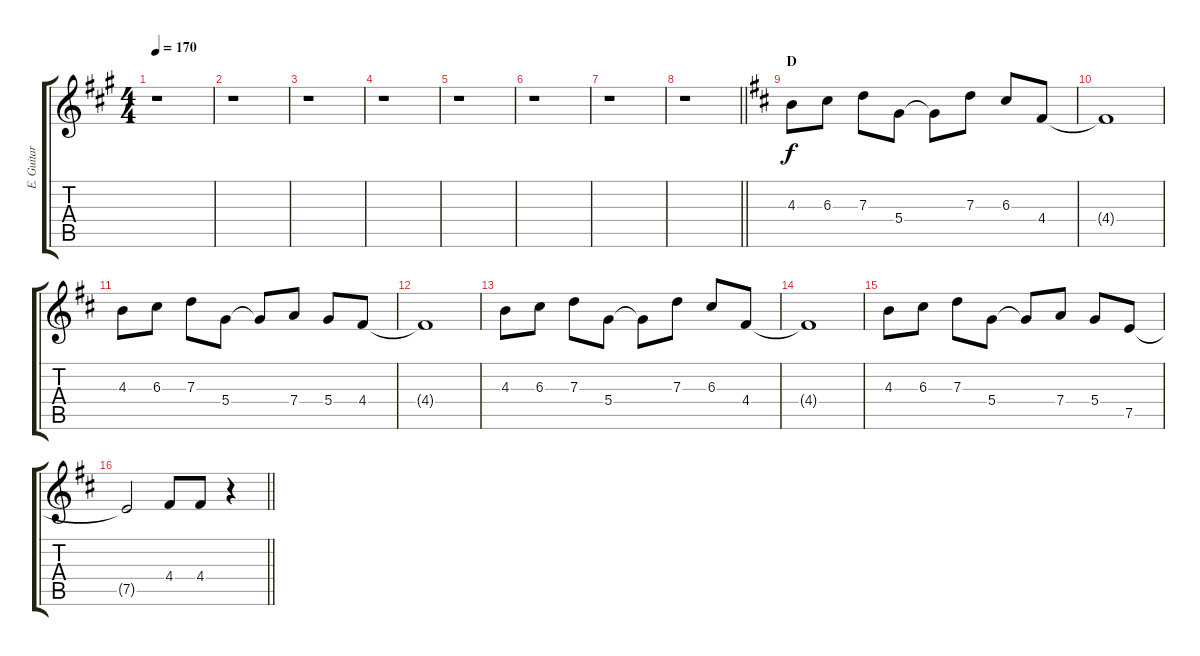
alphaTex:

\track ("E. Guitar II" "E. Guitar ") {instrument overdrivenguitar}
\staff {score tabs}
\tuning (E4 B3 G3 D3 A2 E2) {hide}
\ts (4 4)
\tempo 170
\clef g2
\ks a
r.1{dy f} |
r.1 |
r.1 |
r.1 |
r.1 |
r.1 |
r.1 |
\barLineRight lightlight
r.1 |
\section ("" "D")
\ks d
4.3.8 6.3.8 7.3.8 5.4.8 5.4{t}.8 7.3.8 6.3.8 4.4.8 |
4.4{t}.1 |
4.3.8 6.3.8 7.3.8 5.4.8 5.4{t}.8 7.4.8 5.4.8 4.4.8 |
4.4{t}.1 |
4.3.8 6.3.8 7.3.8 5.4.8 5.4{t}.8 7.3.8 6.3.8 4.4.8 |
4.4{t}.1 |
4.3.8 6.3.8 7.3.8 5.4.8 5.4{t}.8 7.4.8 5.4.8 7.5.8 |
\barLineRight lightlight
7.5{t}.2 4.4.8 4.4.8 r.4
